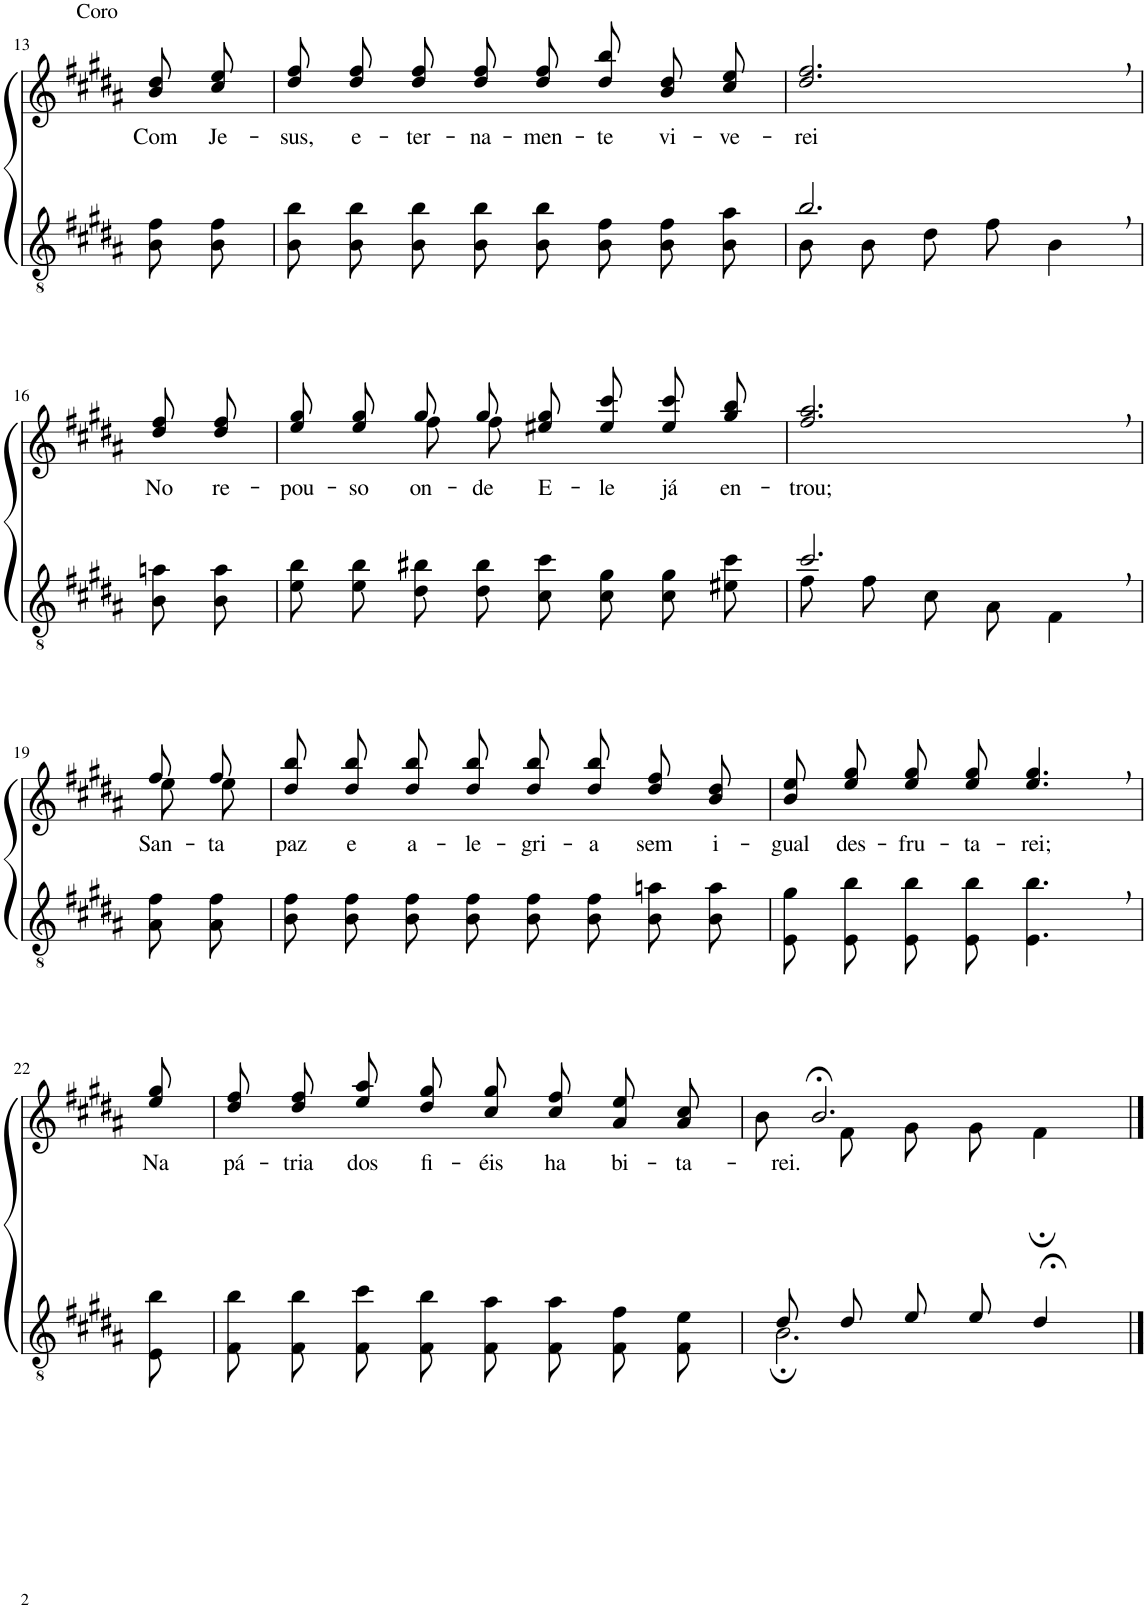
**kern	**kern	**text
*part2	*part1	*part1
*staff2	*staff1	*staff1
*I"Parte III e IV	*I"Parte I e II	*
!!LO:PB:g=z
*clefGv2	*clefG2	*
*Trd5c9	*Trd5c9	*
*k[f#c#g#d#a#]	*k[f#c#g#d#a#]	*
*M4/4	*M4/4	*
=13	=13	=13
!	!LO:TX:a:t=Coro	!
!	!	!LO:LY:b
8B\ 8f#\L	8b\ 8dd#\L	Com
!	!	!LO:LY:b
8B\ 8f#\J	8cc#\ 8ee\J	Je-
=14	=14	=14
!	!	!LO:LY:b
8B\ 8b\L	8dd#\ 8ff#\L	-sus,
!	!	!LO:LY:b
8B\ 8b\J	8dd#\ 8ff#\J	e-
!	!	!LO:LY:b
8B\ 8b\L	8dd#\ 8ff#\L	-ter-
!	!	!LO:LY:b
8B\ 8b\J	8dd#\ 8ff#\J	-na-
!	!	!LO:LY:b
8B\ 8b\L	8dd#\ 8ff#\L	-men-
!	!	!LO:LY:b
8B\ 8f#\J	8dd#\ 8bb\J	-te
!	!	!LO:LY:b
8B\ 8f#\L	8b\ 8dd#\L	vi-
!	!	!LO:LY:b
8B\ 8a#\J	8cc#\ 8ee\J	-ve-
=15	=15	=15
*^	*	*
!	!	!	!LO:LY:b
2.b,/	8B\L	2.dd#/, 2.ff#/,	-rei
.	8B\J	.	.
.	8d#\L	.	.
.	8f#\J	.	.
.	4B\	.	.
!!LO:LB:g=z
=16	=16	=16	=16
!	!	!	!LO:LY:b
*v	*v	*	*
8B\ 8an\L	8dd#\ 8ff#\L	No
!	!	!LO:LY:b
8B\ 8a\J	8dd#\ 8ff#\J	re-
=17	=17	=17
!	!	!LO:LY:b
*	*^	*
8e\ 8b\L	8ee\ 8gg#\L	4ryy	-pou-
!	!	!	!LO:LY:b
8e\ 8b\J	8ee\ 8gg#\J	.	-so
!	!	!	!LO:LY:b
8d#\ 8b#X\L	8gg#/L	8ff#\L	on-
!	!	!	!LO:LY:b
8d#\ 8b#\J	8gg#/J	8ff#\J	-de
!	!	!	!LO:LY:b
8c#\ 8cc#\L	8ee#X\ 8gg#\L	2ryy	E-
!	!	!	!LO:LY:b
8c#\ 8g#\J	8ee#\ 8ccc#\J	.	-le
!	!	!	!LO:LY:b
8c#\ 8g#\L	8ee#\ 8ccc#\L	.	já
!	!	!	!LO:LY:b
8e#X\ 8cc#\J	8gg#\ 8bb\J	.	en-
*	*v	*v	*
=18	=18	=18
*^	*	*
!	!	!	!LO:LY:b
2.cc#,/	8f#\L	2.ff#/, 2.aa#/,	-trou;
.	8f#\J	.	.
.	8c#\L	.	.
.	8A#\J	.	.
.	4F#\	.	.
!!LO:LB:g=z
=19	=19	=19	=19
*	*	*^	*
!	!	!	!	!LO:LY:b
*v	*v	*	*	*
8A#\ 8f#\L	8ff#/L	8ee\L	San-
!	!	!	!LO:LY:b
8A#\ 8f#\J	8ff#/J	8ee\J	-ta
=20	=20	=20	=20
!	!	!	!LO:LY:b
*	*v	*v	*
8B\ 8f#\L	8dd#\ 8bb\L	paz
!	!	!LO:LY:b
8B\ 8f#\J	8dd#\ 8bb\J	e
!	!	!LO:LY:b
8B\ 8f#\L	8dd#\ 8bb\L	a-
!	!	!LO:LY:b
8B\ 8f#\J	8dd#\ 8bb\J	-le-
!	!	!LO:LY:b
8B\ 8f#\L	8dd#\ 8bb\L	-gri-
!	!	!LO:LY:b
8B\ 8f#\J	8dd#\ 8bb\J	-a
!	!	!LO:LY:b
8B\ 8an\L	8dd#\ 8ff#\L	sem
!	!	!LO:LY:b
8B\ 8a\J	8b\ 8dd#\J	i-
=21	=21	=21
!	!	!LO:LY:b
8E\ 8g#\L	8b\ 8ee\L	-gual
!	!	!LO:LY:b
8E\ 8b\J	8ee\ 8gg#\J	des-
!	!	!LO:LY:b
8E\ 8b\L	8ee\ 8gg#\L	-fru-
!	!	!LO:LY:b
8E\ 8b\J	8ee\ 8gg#\J	-ta-
!	!	!LO:LY:b
4.E\, 4.b\,	4.ee/, 4.gg#/,	-rei;
!!LO:LB:g=z
=22	=22	=22
!	!	!LO:LY:b
8E\ 8b\	8ee/ 8gg#/	Na
=23	=23	=23
!	!	!LO:LY:b
8F#\ 8b\L	8dd#\ 8ff#\L	pá-
!	!	!LO:LY:b
8F#\ 8b\J	8dd#\ 8ff#\J	-tria
!	!	!LO:LY:b
8F#\ 8cc#\L	8ee\ 8aa#\L	dos
!	!	!LO:LY:b
8F#\ 8b\J	8dd#\ 8gg#\J	fi-
!	!	!LO:LY:b
8F#\ 8a#\L	8cc#\ 8gg#\L	-éis
!	!	!LO:LY:b
8F#\ 8a#\J	8cc#\ 8ff#\J	ha
!	!	!LO:LY:b
8F#\ 8f#\L	8a#\ 8ee\L	bi-
!	!	!LO:LY:b
8F#\ 8e\J	8a#\ 8cc#\J	-ta-
=24	=24	=24
*^	*	*
!	!	!	!LO:LY:b
*	*	*^	*
8d#/L	2.B;\	2.b;</	8b\L	-rei.
8d#/J	.	.	8f#\J	.
8e/L	.	.	8g#\L	.
8e/J	.	.	8g#\J	.
4d#;</	.	.	4f#;\	.
*v	*v	*	*	*
*	*v	*v	*
==	==	==
*-	*-	*-
